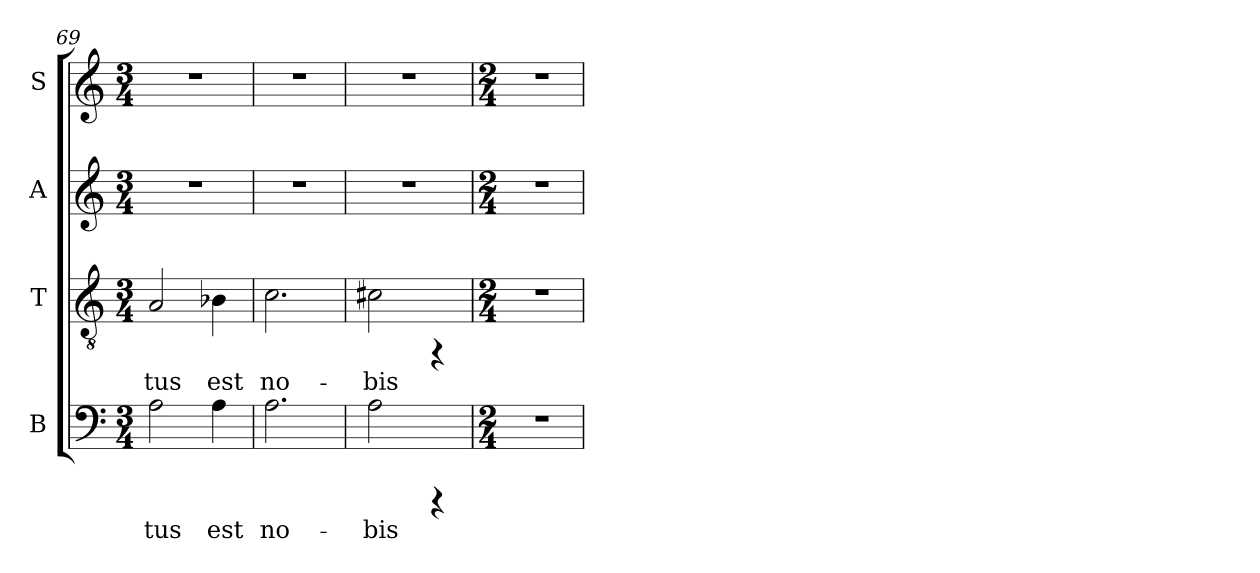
**kern	**text	**kern	**text	**kern	**kern
*part4	*part4	*part3	*part3	*part2	*part1
*staff4	*staff4	*staff3	*staff3	*staff2	*staff1
*I"B	*	*I"T	*	*I"A	*I"S
*I'B	*	*I'T	*	*I'A	*I'S
*clefF4	*	*clefGv2	*	*clefG2	*clefG2
*k[]	*	*k[]	*	*k[]	*k[]
*C:	*	*C:	*	*C:	*C:
*M3/4	*	*M3/4	*	*M3/4	*M3/4
=69	=69	=69	=69	=69	=69
!	!LO:LY:b:cj	!	!LO:LY:b:cj	!	!
2A\	-tus	2A/	-tus	2.r	2.r
!	!LO:LY:b:cj	!	!LO:LY:b:cj	!	!
4A\	est	4B-X\	est	.	.
=70	=70	=70	=70	=70	=70
!	!LO:LY:b:cj	!	!LO:LY:b:cj	!	!
2.A\	no-	2.c\	no-	2.r	2.r
=71	=71	=71	=71	=71	=71
!	!LO:LY:b:cj	!	!LO:LY:b:cj	!	!
2A\	-bis	2c#X\	-bis	2.r	2.r
4rCCC	.	4rFF	.	.	.
!!LO:PB:g=z
=72	=72	=72	=72	=72	=72
*M2/4	*	*M2/4	*	*M2/4	*M2/4
2r	.	2r	.	2r	2r
=	=	=	=	=	=
*-	*-	*-	*-	*-	*-
